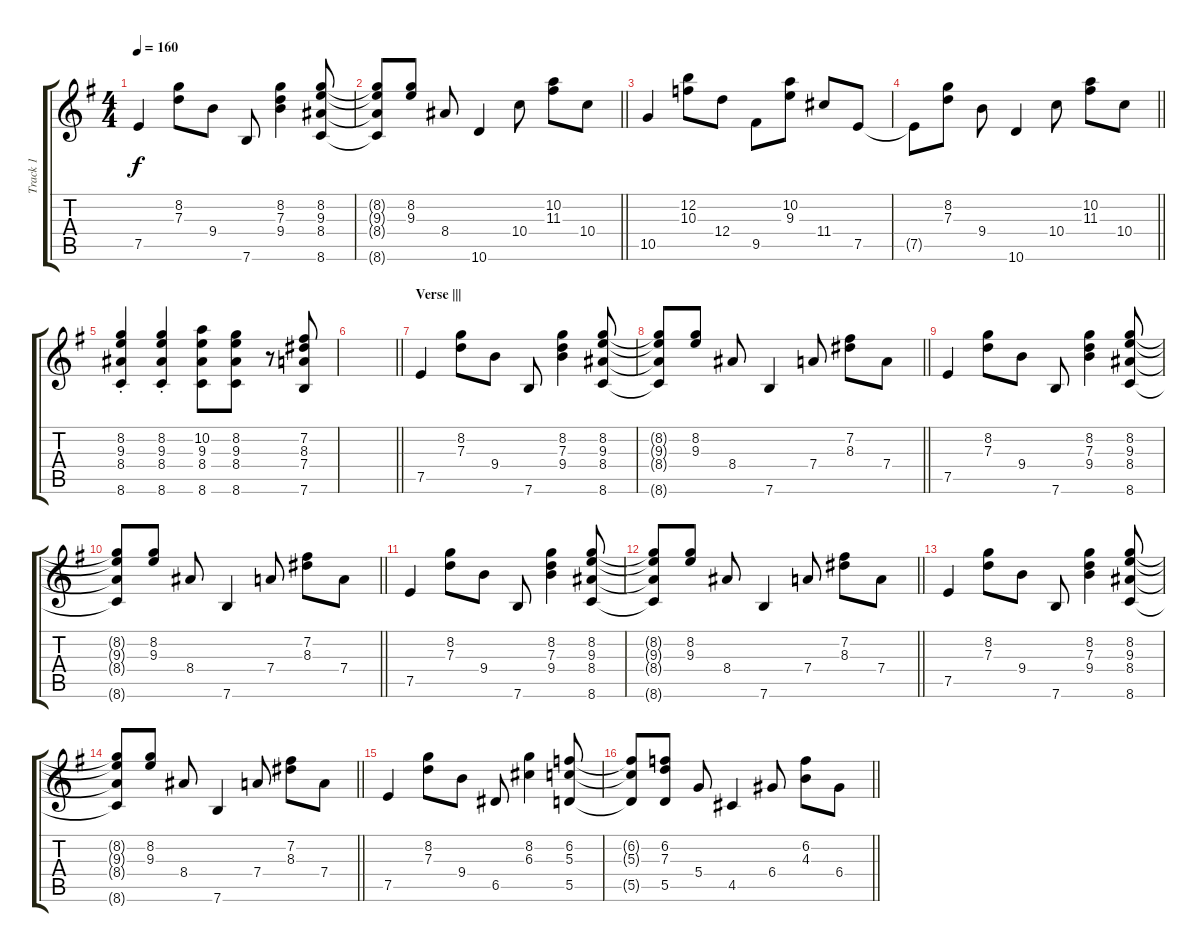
\track ("Track 1" "Track 1") {instrument acousticguitarnylon}
\staff {score tabs}
\tuning (E4 B3 G3 D3 A2 E2) {hide}
\ts (4 4)
\tempo 160
\clef g2
\ks g
7.5.4{dy f} (8.2 7.3).8 9.4.8 7.6.8 (8.2 7.3 9.4).4 (8.2 9.3 8.4 8.6).8 |
\barLineRight lightlight
(8.2{t} 9.3{t} 8.4{t} 8.6{t}).8 (8.2 9.3).8 8.4.8 10.6.4 10.4.8 (10.2 11.3).8 10.4.8 |
10.5.4 (12.2 10.3).8 12.4.8 9.5.8 (10.2 9.3).8 11.4.8 7.5.8 |
\barLineRight lightlight
7.5{t}.8 (8.2 7.3).8 9.4.8 10.6.4 10.4.8 (10.2 11.3).8 10.4.8 |
(8.2{st} 9.3{st} 8.4{st} 8.6{st}).4 (8.2{st} 9.3{st} 8.4{st} 8.6{st}).4 (10.2 9.3 8.4 8.6).8 (8.2 9.3 8.4 8.6).8 r.8 (7.2 8.3 7.4 7.6).8 |
\barLineRight lightlight
|
\section ("" "Verse |||")
7.5.4 (8.2 7.3).8 9.4.8 7.6.8 (8.2 7.3 9.4).4 (8.2 9.3 8.4 8.6).8 |
\barLineRight lightlight
(8.2{t} 9.3{t} 8.4{t} 8.6{t}).8 (8.2 9.3).8 8.4.8 7.6.4 7.4.8 (7.2 8.3).8 7.4.8 |
7.5.4 (8.2 7.3).8 9.4.8 7.6.8 (8.2 7.3 9.4).4 (8.2 9.3 8.4 8.6).8 |
\barLineRight lightlight
(8.2{t} 9.3{t} 8.4{t} 8.6{t}).8 (8.2 9.3).8 8.4.8 7.6.4 7.4.8 (7.2 8.3).8 7.4.8 |
7.5.4 (8.2 7.3).8 9.4.8 7.6.8 (8.2 7.3 9.4).4 (8.2 9.3 8.4 8.6).8 |
\barLineRight lightlight
(8.2{t} 9.3{t} 8.4{t} 8.6{t}).8 (8.2 9.3).8 8.4.8 7.6.4 7.4.8 (7.2 8.3).8 7.4.8 |
7.5.4 (8.2 7.3).8 9.4.8 7.6.8 (8.2 7.3 9.4).4 (8.2 9.3 8.4 8.6).8 |
\barLineRight lightlight
(8.2{t} 9.3{t} 8.4{t} 8.6{t}).8 (8.2 9.3).8 8.4.8 7.6.4 7.4.8 (7.2 8.3).8 7.4.8 |
7.5.4 (8.2 7.3).8 9.4.8 6.5.8 (8.2 6.3).4 (6.2 5.3 5.5).8 |
\barLineRight lightlight
(6.2{t} 5.3{t} 5.5{t}).8 (6.2 7.3 5.5).8 5.4.8 4.5.4 6.4.8 (6.2 4.3).8 6.4.8
